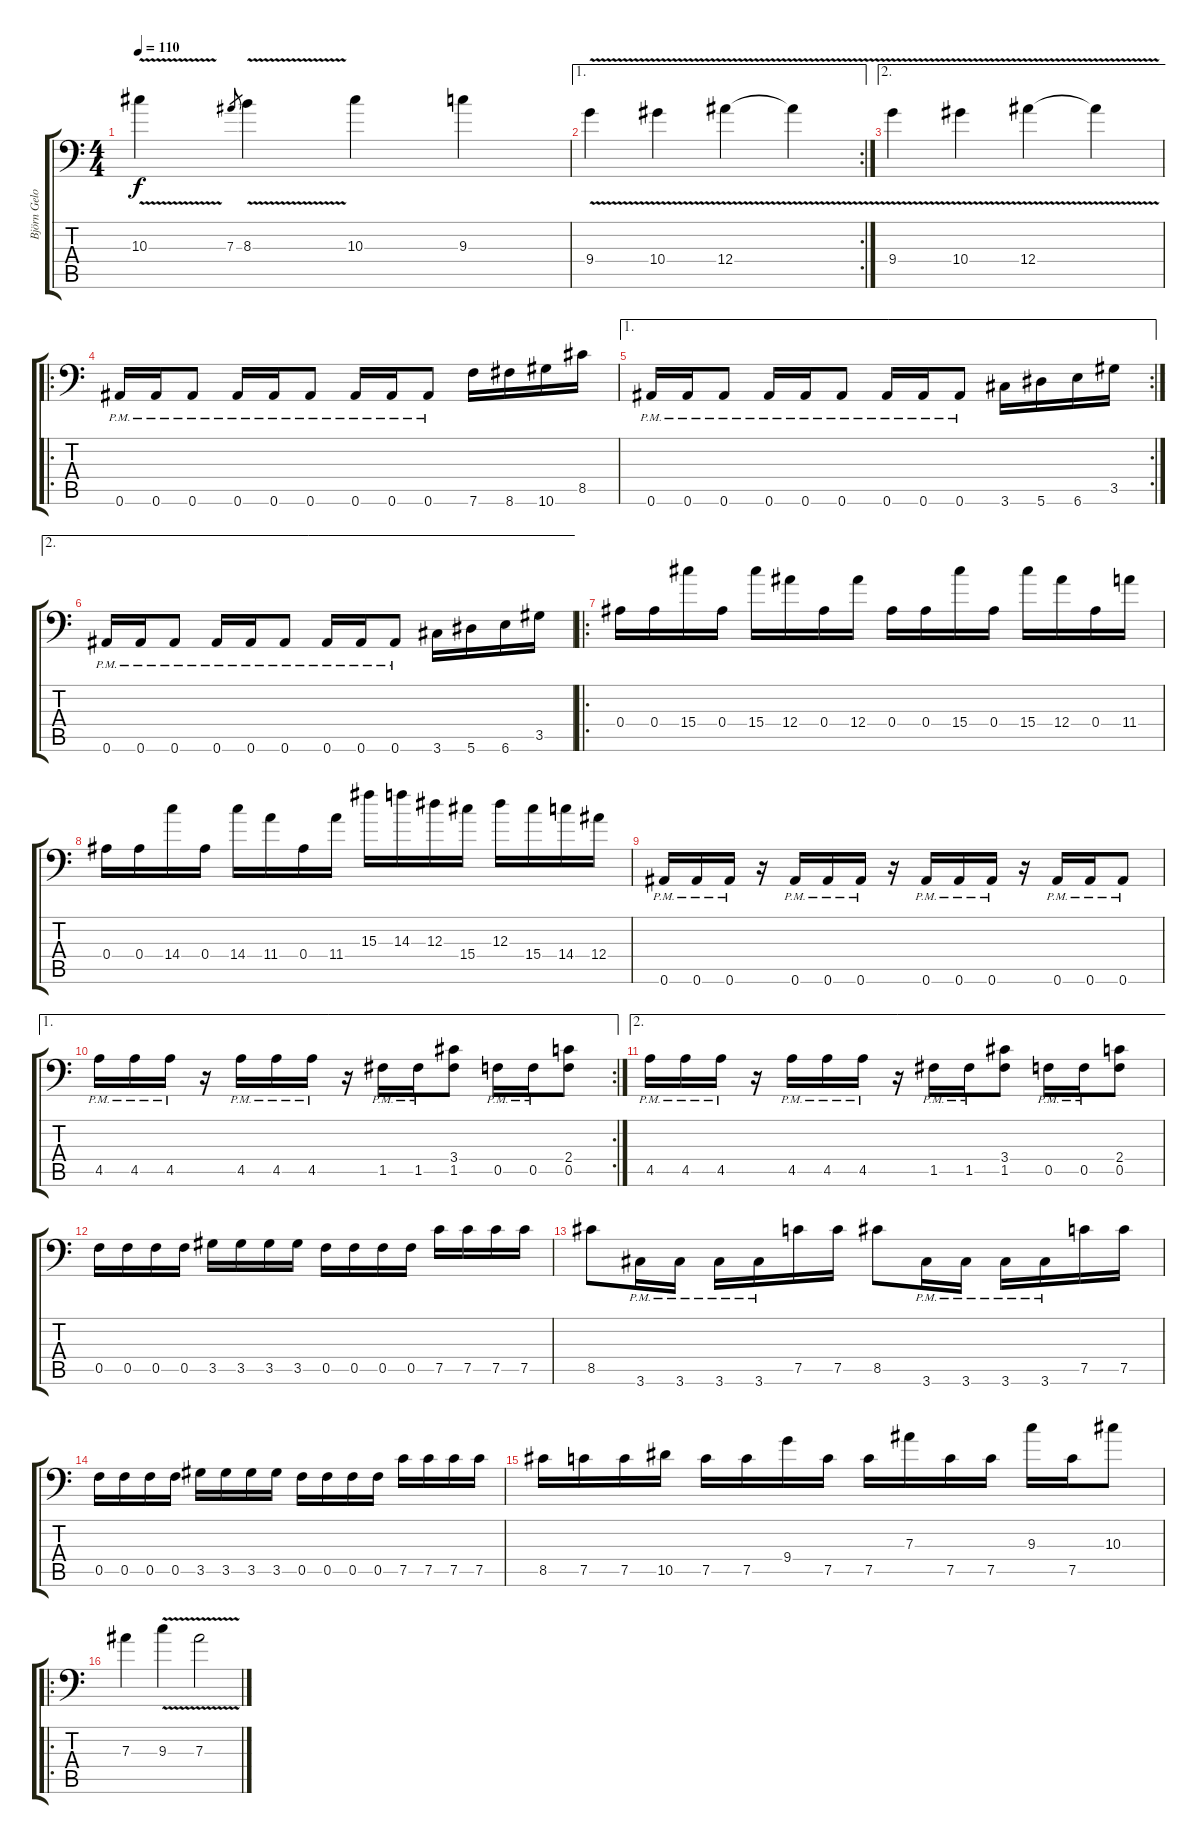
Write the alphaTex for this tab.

\track ("Björn Gelotte" "Björn Gelo") {instrument distortionguitar}
\staff {score tabs}
\tuning (C4 G3 Eb3 Bb2 F2 Bb1) {hide}
\ts (4 4)
\tempo 110
\clef f4
\ks c
10.3{v}.4{dy f} 7.3.8{gr} 8.3{v}.4 10.3.4 9.3.4 |
\ae 1
\rc 2
9.4{v}.4 10.4{v}.4 12.4{v}.4 12.4{t}.4 |
\ae 2
9.4{v}.4 10.4{v}.4 12.4{v}.4 12.4{t}.4 |
\ro
0.6{pm}.16 0.6{pm}.16 0.6{pm}.8 0.6{pm}.16 0.6{pm}.16 0.6{pm}.8 0.6{pm}.16 0.6{pm}.16 0.6{pm}.8 7.6.16 8.6.16 10.6.16 8.5.16 |
\ae 1
\rc 2
0.6{pm}.16 0.6{pm}.16 0.6{pm}.8 0.6{pm}.16 0.6{pm}.16 0.6{pm}.8 0.6{pm}.16 0.6{pm}.16 0.6{pm}.8 3.6.16 5.6.16 6.6.16 3.5.16 |
\ae 2
0.6{pm}.16 0.6{pm}.16 0.6{pm}.8 0.6{pm}.16 0.6{pm}.16 0.6{pm}.8 0.6{pm}.16 0.6{pm}.16 0.6{pm}.8 3.6.16 5.6.16 6.6.16 3.5.16 |
\ro
0.4.16 0.4.16 15.4.16 0.4.16 15.4.16 12.4.16 0.4.16 12.4.16 0.4.16 0.4.16 15.4.16 0.4.16 15.4.16 12.4.16 0.4.16 11.4.16 |
0.4.16 0.4.16 14.4.16 0.4.16 14.4.16 11.4.16 0.4.16 11.4.16 15.3.16 14.3.16 12.3.16 15.4.16 12.3.16 15.4.16 14.4.16 12.4.16 |
0.6{pm}.16 0.6{pm}.16 0.6{pm}.16 r.16 0.6{pm}.16 0.6{pm}.16 0.6{pm}.16 r.16 0.6{pm}.16 0.6{pm}.16 0.6{pm}.16 r.16 0.6{pm}.16 0.6{pm}.16 0.6{pm}.8 |
\ae 1
\rc 2
4.5{pm}.16 4.5{pm}.16 4.5{pm}.16 r.16 4.5{pm}.16 4.5{pm}.16 4.5{pm}.16 r.16 1.5{pm}.16 1.5{pm}.16 (3.4 1.5).8 0.5{pm}.16 0.5{pm}.16 (2.4 0.5).8 |
\ae 2
4.5{pm}.16 4.5{pm}.16 4.5{pm}.16 r.16 4.5{pm}.16 4.5{pm}.16 4.5{pm}.16 r.16 1.5{pm}.16 1.5{pm}.16 (3.4 1.5).8 0.5{pm}.16 0.5{pm}.16 (2.4 0.5).8 |
0.5.16 0.5.16 0.5.16 0.5.16 3.5.16 3.5.16 3.5.16 3.5.16 0.5.16 0.5.16 0.5.16 0.5.16 7.5.16 7.5.16 7.5.16 7.5.16 |
8.5.8 3.6{pm}.16 3.6{pm}.16 3.6{pm}.16 3.6{pm}.16 7.5.16 7.5.16 8.5.8 3.6{pm}.16 3.6{pm}.16 3.6{pm}.16 3.6{pm}.16 7.5.16 7.5.16 |
0.5.16 0.5.16 0.5.16 0.5.16 3.5.16 3.5.16 3.5.16 3.5.16 0.5.16 0.5.16 0.5.16 0.5.16 7.5.16 7.5.16 7.5.16 7.5.16 |
8.5.16 7.5.16 7.5.16 10.5.16 7.5.16 7.5.16 9.4.16 7.5.16 7.5.16 7.3.16 7.5.16 7.5.16 9.3.16 7.5.16 10.3.8 |
\ro
7.3.4 9.3{v}.4 7.3{v}.2
